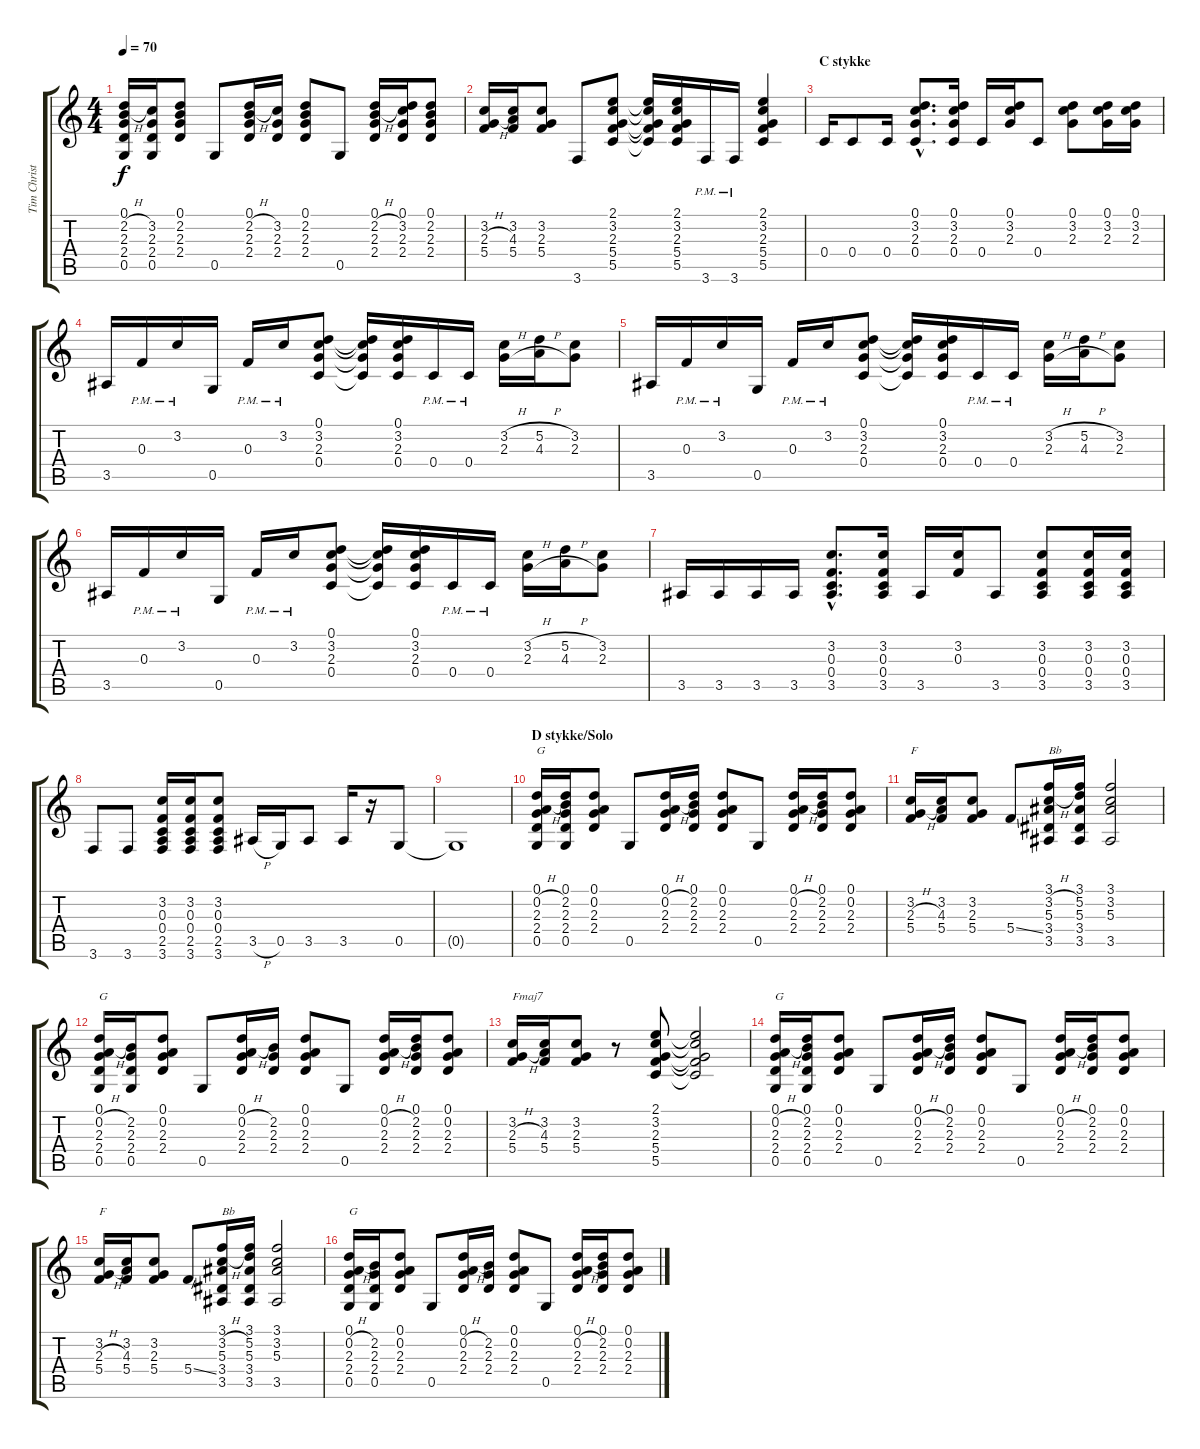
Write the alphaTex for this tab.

\track ("Tim Christensen (Guitar Dist)" "Tim Christ") {instrument distortionguitar}
\staff {score tabs}
\tuning (D4 A3 F3 C3 G2 D2) {hide}
\ts (4 4)
\tempo 70
\clef g2
\ks c
(0.1 2.2{h} 2.3 2.4 0.5).16{dy f} (3.2 2.3 2.4 0.5).16 (0.1 2.2 2.3 2.4).8 0.5.8 (0.1 2.2{h} 2.3 2.4).16 (3.2 2.3 2.4).16 (0.1 2.2 2.3 2.4).8 0.5.8 (0.1 2.2{h} 2.3 2.4).16 (0.1 3.2 2.3 2.4).16 (0.1 2.2 2.3 2.4).8 |
(3.2 2.3{h} 5.4).16 (3.2 4.3 5.4).16 (3.2 2.3 5.4).8 3.6.8 (2.1 3.2 2.3 5.4 5.5).8 (2.1{t} 3.2{t} 2.3{t} 5.4{t} 5.5{t}).16 (2.1 3.2 2.3 5.4 5.5).16 3.6{pm}.16 3.6{pm}.16 (2.1 3.2 2.3 5.4 5.5).4 |
\section ("" "C stykke")
0.4.16{volume 12 balance 3 instrument distortionguitar} 0.4.8 0.4.16 (0.1{hac} 3.2{hac} 2.3{hac} 0.4{hac}).8{d} (0.1 3.2 2.3 0.4).16 0.4.16 (0.1 3.2 2.3).16 0.4.8 (0.1 3.2 2.3).8 (0.1 3.2 2.3).16 (0.1 3.2 2.3).16 |
3.5.16 0.3{pm}.16 3.2{pm}.16 0.5.16 0.3{pm}.16 3.2{pm}.16 (0.1 3.2 2.3 0.4).8 (0.1{t} 3.2{t} 2.3{t} 0.4{t}).16 (0.1 3.2 2.3 0.4).16 0.4{pm}.16 0.4{pm}.16 (3.2{h} 2.3{h}).16 (5.2{h} 4.3{h}).16 (3.2 2.3).8 |
3.5.16 0.3{pm}.16 3.2{pm}.16 0.5.16 0.3{pm}.16 3.2{pm}.16 (0.1 3.2 2.3 0.4).8 (0.1{t} 3.2{t} 2.3{t} 0.4{t}).16 (0.1 3.2 2.3 0.4).16 0.4{pm}.16 0.4{pm}.16 (3.2{h} 2.3{h}).16 (5.2{h} 4.3{h}).16 (3.2 2.3).8 |
3.5.16 0.3{pm}.16 3.2{pm}.16 0.5.16 0.3{pm}.16 3.2{pm}.16 (0.1 3.2 2.3 0.4).8 (0.1{t} 3.2{t} 2.3{t} 0.4{t}).16 (0.1 3.2 2.3 0.4).16 0.4{pm}.16 0.4{pm}.16 (3.2{h} 2.3{h}).16 (5.2{h} 4.3{h}).16 (3.2 2.3).8 |
3.5.16 3.5.16 3.5.16 3.5.16 (3.2{hac} 0.3{hac} 0.4{hac} 3.5{hac}).8{d} (3.2 0.3 0.4 3.5).16 3.5.16 (3.2 0.3).16 3.5.8 (3.2 0.3 0.4 3.5).8 (3.2 0.3 0.4 3.5).16 (3.2 0.3 0.4 3.5).16 |
3.6.8 3.6.8 (3.2 0.3 0.4 2.5 3.6).16 (3.2 0.3 0.4 2.5 3.6).16 (3.2 0.3 0.4 2.5 3.6).8 3.5{h}.16 0.5.16 3.5.8 3.5.16 r.16 0.5.8 |
0.5{t}.1 |
\section ("" "D stykke/Solo")
(0.1 0.2{h} 2.3 2.4 0.5).16{txt "G" volume 8 balance 8 instrument distortionguitar} (0.1 2.2 2.3 2.4 0.5).16 (0.1 0.2 2.3 2.4).8 0.5.8 (0.1 0.2{h} 2.3 2.4).16 (0.1 2.2 2.3 2.4).16 (0.1 0.2 2.3 2.4).8 0.5.8 (0.1 0.2{h} 2.3 2.4).16 (0.1 2.2 2.3 2.4).16 (0.1 0.2 2.3 2.4).8 |
(3.2 2.3{h} 5.4).16{txt "F"} (3.2 4.3 5.4).16 (3.2 2.3 5.4).8 5.4{ss}.8 (3.1 3.2{h} 5.3 3.4 3.5).16{txt "Bb"} (3.1 5.2 5.3 3.4 3.5).16 (3.1 3.2 5.3 3.5).2 |
(0.1 0.2{h} 2.3 2.4 0.5).16{txt "G"} (2.2 2.3 2.4 0.5).16 (0.1 0.2 2.3 2.4).8 0.5.8 (0.1 0.2{h} 2.3 2.4).16 (2.2 2.3 2.4).16 (0.1 0.2 2.3 2.4).8 0.5.8 (0.1 0.2{h} 2.3 2.4).16 (0.1 2.2 2.3 2.4).16 (0.1 0.2 2.3 2.4).8 |
(3.2 2.3{h} 5.4).16{txt "Fmaj7"} (3.2 4.3 5.4).16 (3.2 2.3 5.4).8 r.8 (2.1 3.2 2.3 5.4 5.5).8 (2.1{t} 3.2{t} 2.3{t} 5.4{t} 5.5{t}).2 |
(0.1 0.2{h} 2.3 2.4 0.5).16{txt "G"} (0.1 2.2 2.3 2.4 0.5).16 (0.1 0.2 2.3 2.4).8 0.5.8 (0.1 0.2{h} 2.3 2.4).16 (0.1 2.2 2.3 2.4).16 (0.1 0.2 2.3 2.4).8 0.5.8 (0.1 0.2{h} 2.3 2.4).16 (0.1 2.2 2.3 2.4).16 (0.1 0.2 2.3 2.4).8 |
(3.2 2.3{h} 5.4).16{txt "F"} (3.2 4.3 5.4).16 (3.2 2.3 5.4).8 5.4{ss}.8 (3.1 3.2{h} 5.3 3.4 3.5).16{txt "Bb"} (3.1 5.2 5.3 3.4 3.5).16 (3.1 3.2 5.3 3.5).2 |
(0.1 0.2{h} 2.3 2.4 0.5).16{txt "G" volume 13 balance 3 instrument distortionguitar} (2.2 2.3 2.4 0.5).16 (0.1 0.2 2.3 2.4).8 0.5.8 (0.1 0.2{h} 2.3 2.4).16 (2.2 2.3 2.4).16 (0.1 0.2 2.3 2.4).8 0.5.8 (0.1 0.2{h} 2.3 2.4).16 (0.1 2.2 2.3 2.4).16 (0.1 0.2 2.3 2.4).8
